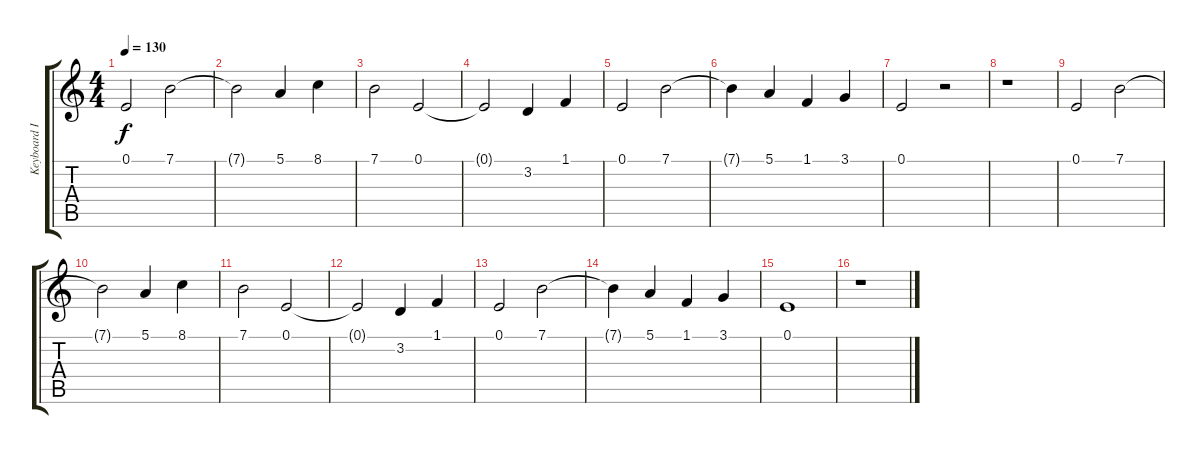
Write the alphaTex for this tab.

\track ("Keyboard II" "Keyboard I") {instrument pad4choir}
\staff {score tabs}
\tuning (E4 B3 G3 D3 A2 E2) {hide}
\ts (4 4)
\tempo 130
\clef g2
\ks c
0.1.2{dy f volume 13 instrument pad4choir} 7.1.2 |
7.1{t}.2 5.1.4 8.1.4 |
7.1.2 0.1.2 |
0.1{t}.2 3.2.4 1.1.4 |
0.1.2 7.1.2 |
7.1{t}.4 5.1.4 1.1.4 3.1.4 |
0.1.2 r.2 |
r.1 |
0.1.2 7.1.2 |
7.1{t}.2 5.1.4 8.1.4 |
7.1.2 0.1.2 |
0.1{t}.2 3.2.4 1.1.4 |
0.1.2 7.1.2 |
7.1{t}.4 5.1.4 1.1.4 3.1.4 |
0.1.1 |
r.1
